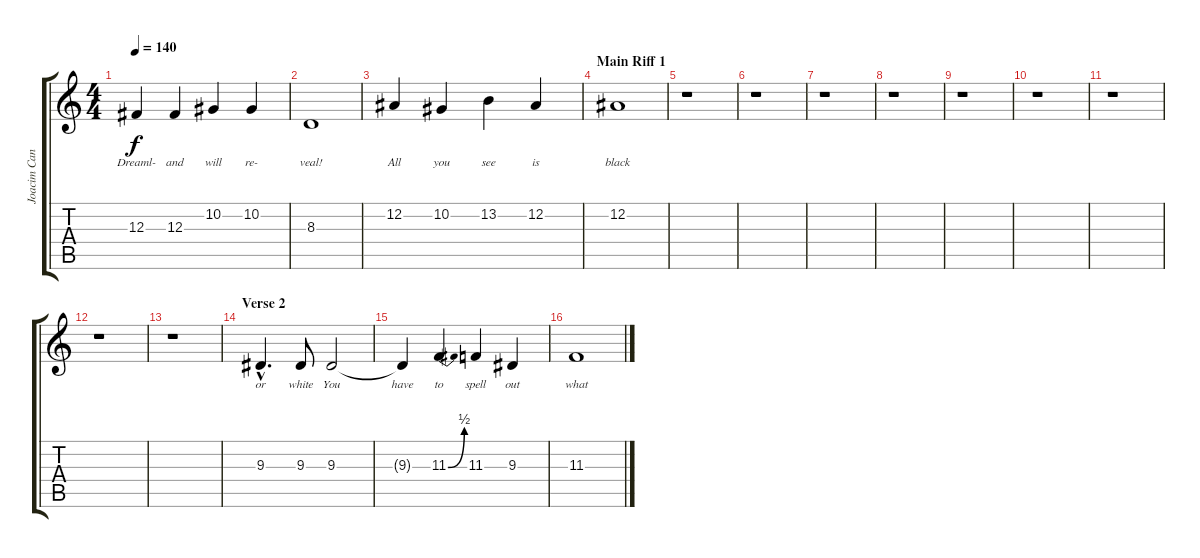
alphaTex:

\track ("Joacim Cans :: Vocals" "Joacim Can") {instrument accordion}
\staff {score tabs}
\tuning (Eb4 Bb3 Gb3 Db3 Ab2 Eb2) {hide}
\ts (4 4)
\tempo 140
\clef g2
\ks c
12.3.4{lyrics (0 "Dreaml-") lyrics (1 "") lyrics (2 "") lyrics (3 "") lyrics (4 "") dy f} 12.3.4{lyrics (0 "and") lyrics (1 "") lyrics (2 "") lyrics (3 "") lyrics (4 "")} 10.2.4{lyrics (0 "will") lyrics (1 "") lyrics (2 "") lyrics (3 "") lyrics (4 "")} 10.2.4{lyrics (0 "re-") lyrics (1 "") lyrics (2 "") lyrics (3 "") lyrics (4 "")} |
8.3.1{lyrics (0 "veal!") lyrics (1 "") lyrics (2 "") lyrics (3 "") lyrics (4 "")} |
12.2.4{lyrics (0 "All") lyrics (1 "") lyrics (2 "") lyrics (3 "") lyrics (4 "")} 10.2.4{lyrics (0 "you") lyrics (1 "") lyrics (2 "") lyrics (3 "") lyrics (4 "")} 13.2.4{lyrics (0 "see") lyrics (1 "") lyrics (2 "") lyrics (3 "") lyrics (4 "")} 12.2.4{lyrics (0 "is") lyrics (1 "") lyrics (2 "") lyrics (3 "") lyrics (4 "")} |
\section ("" "Main Riff 1")
12.2.1{lyrics (0 "black") lyrics (1 "") lyrics (2 "") lyrics (3 "") lyrics (4 "")} |
r.1 |
r.1 |
r.1 |
r.1 |
r.1 |
r.1 |
r.1 |
r.1 |
r.1 |
\section ("" "Verse 2")
9.3{hac}.4{d lyrics (0 "or") lyrics (1 "") lyrics (2 "") lyrics (3 "") lyrics (4 "")} 9.3.8{lyrics (0 "white") lyrics (1 "") lyrics (2 "") lyrics (3 "") lyrics (4 "")} 9.3.2{lyrics (0 "You") lyrics (1 "") lyrics (2 "") lyrics (3 "") lyrics (4 "")} |
9.3{t}.4{lyrics (0 "have") lyrics (1 "") lyrics (2 "") lyrics (3 "") lyrics (4 "")} 11.3{be (bend 0 0 60 2)}.4{lyrics (0 "to") lyrics (1 "") lyrics (2 "") lyrics (3 "") lyrics (4 "")} 11.3.4{lyrics (0 "spell") lyrics (1 "") lyrics (2 "") lyrics (3 "") lyrics (4 "")} 9.3.4{lyrics (0 "out") lyrics (1 "") lyrics (2 "") lyrics (3 "") lyrics (4 "")} |
11.3.1{lyrics (0 "what") lyrics (1 "") lyrics (2 "") lyrics (3 "") lyrics (4 "")}
